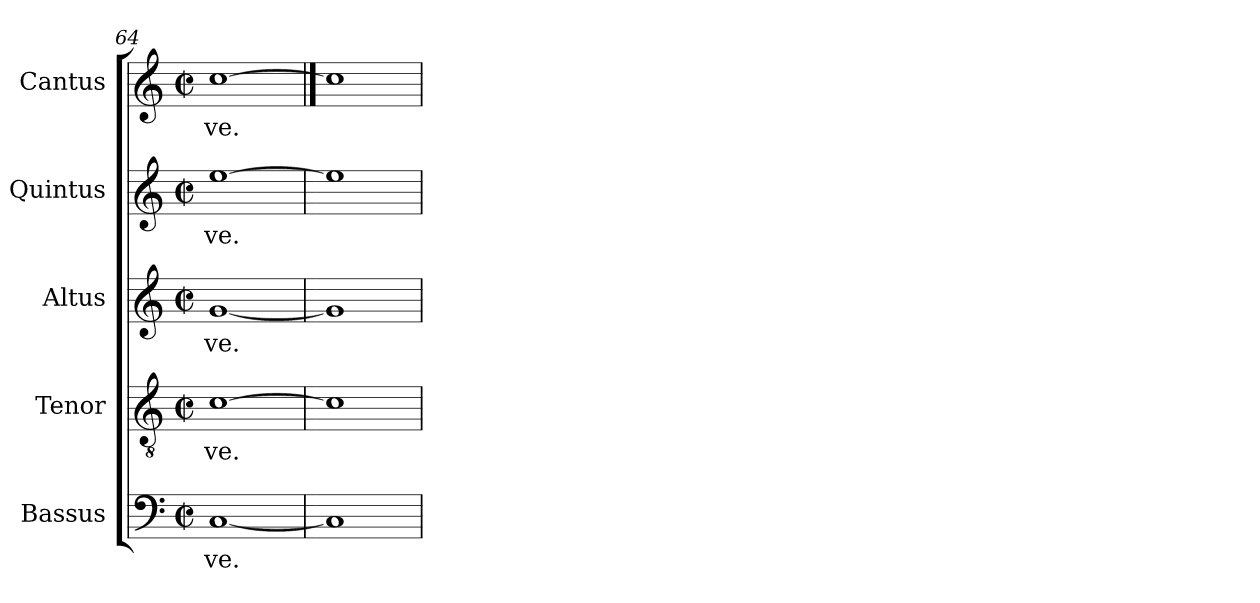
**kern	**text	**kern	**text	**kern	**text	**kern	**text	**kern	**text
*part5	*part5	*part4	*part4	*part3	*part3	*part2	*part2	*part1	*part1
*staff5	*staff5	*staff4	*staff4	*staff3	*staff3	*staff2	*staff2	*staff1	*staff1
*I"Bassus	*	*I"Tenor	*	*I"Altus	*	*I"Quintus	*	*I"Cantus	*
*clefF4	*	*clefGv2	*	*clefG2	*	*clefG2	*	*clefG2	*
*M2/2	*	*M2/2	*	*M2/2	*	*M2/2	*	*M2/2	*
*met(c|)	*	*met(c|)	*	*met(c|)	*	*met(c|)	*	*met(c|)	*
=64	=64	=64	=64	=64	=64	=64	=64	=64	=64
!	!LO:LY:b:cj	!	!LO:LY:b:cj	!	!LO:LY:b:cj	!	!LO:LY:b:cj	!	!LO:LY:b:cj
[1C	ve.	[1c	ve.	[1g	-ve.	[1ee	ve.	[1cc	ve.
=65	==65	=65	==65	=65	==65	=65	==65	==65	==65
1C]	.	1c]	.	1g]	.	1ee]	.	1cc]	.
=	=	=	=	=	=	=	=	=	=
*-	*-	*-	*-	*-	*-	*-	*-	*-	*-
